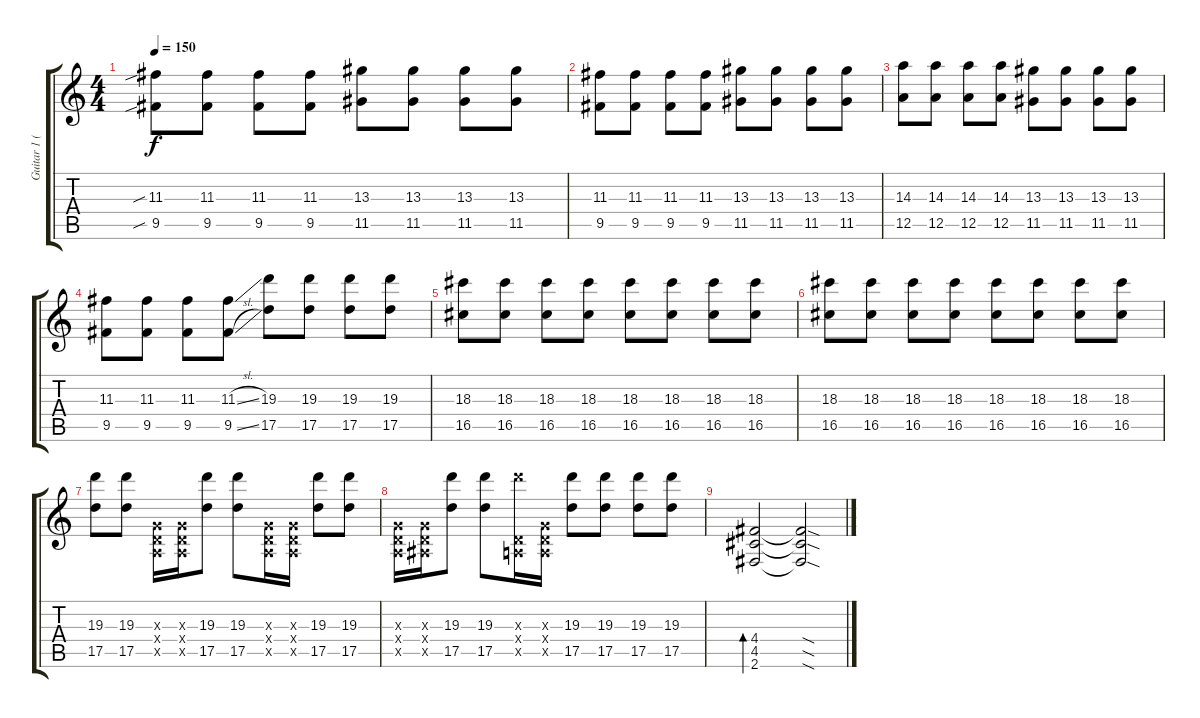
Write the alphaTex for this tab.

\track ("Guitar 1 (Tim)" "Guitar 1 (") {instrument distortionguitar}
\staff {score tabs}
\tuning (E4 B3 G3 D3 A2 E2) {hide}
\ts (4 4)
\tempo 150
\clef g2
\ks c
(11.3{sib} 9.5{sib}).8{dy f} (11.3 9.5).8 (11.3 9.5).8 (11.3 9.5).8 (13.3 11.5).8 (13.3 11.5).8 (13.3 11.5).8 (13.3 11.5).8 |
(11.3 9.5).8 (11.3 9.5).8 (11.3 9.5).8 (11.3 9.5).8 (13.3 11.5).8 (13.3 11.5).8 (13.3 11.5).8 (13.3 11.5).8 |
(14.3 12.5).8 (14.3 12.5).8 (14.3 12.5).8 (14.3 12.5).8 (13.3 11.5).8 (13.3 11.5).8 (13.3 11.5).8 (13.3 11.5).8 |
(11.3 9.5).8 (11.3 9.5).8 (11.3 9.5).8 (11.3{sl} 9.5{sl}).8 (19.3 17.5).8 (19.3 17.5).8 (19.3 17.5).8 (19.3 17.5).8 |
(18.3 16.5).8 (18.3 16.5).8 (18.3 16.5).8 (18.3 16.5).8 (18.3 16.5).8 (18.3 16.5).8 (18.3 16.5).8 (18.3 16.5).8 |
(18.3 16.5).8 (18.3 16.5).8 (18.3 16.5).8 (18.3 16.5).8 (18.3 16.5).8 (18.3 16.5).8 (18.3 16.5).8 (18.3 16.5).8 |
(19.3 17.5).8 (19.3 17.5).8 (0.3{x} 0.4{x} 0.5{x}).16 (0.3{x} 0.4{x} 0.5{x}).16 (19.3 17.5).8 (19.3 17.5).8 (0.3{x} 0.4{x} 0.5{x}).16 (0.3{x} 0.4{x} 0.5{x}).16 (19.3 17.5).8 (19.3 17.5).8 |
(0.3{x} 0.4{x} 0.5{x}).16 (0.3{x} 0.4{x} 1.5{x}).16 (19.3 17.5).8 (19.3 17.5).8 (19.3{x} 0.4{x} 0.5{x}).16 (0.3{x} 0.4{x} 0.5{x}).16 (19.3 17.5).8 (19.3 17.5).8 (19.3 17.5).8 (19.3 17.5).8 |
(4.4 4.5 2.6).2{bd 240} (4.4{sod t} 4.5{sod t} 2.6{sod t}).2
